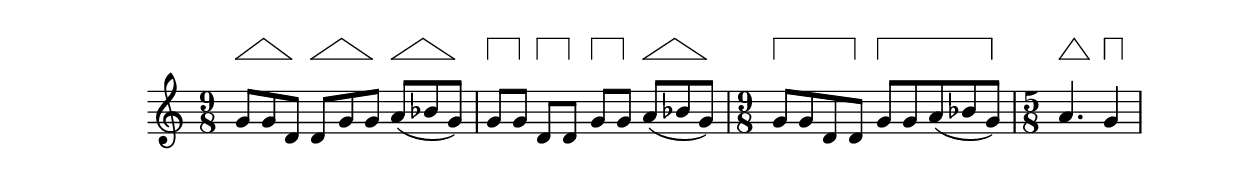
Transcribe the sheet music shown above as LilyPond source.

% DO NOT EDIT this file manually; it is automatically
% generated from Documentation/snippets/new
% Make any changes in Documentation/snippets/new/
% and then run scripts/auxiliar/makelsr.py
%
% This file is in the public domain.
%% Note: this file works from version 2.14.0
\version "2.14.0"

\header {
%% Translation of GIT committish: 70f5f30161f7b804a681cd080274bfcdc9f4fe8c
  texidoces = "
La agrupación de pulsos dentro de un compás está controlada por la
propiedad de contexto @code{beatStructure}.  Hay establecidos valores
de @code{beatStructure} para muchos tipos de compases en
@file{scm/time-signature-settings.scm}.  Los valores de
@code{beatStructure} se pueden cambiar o establecer con @code{\\set}.
Como alternativa, se puede usar la función de Scheme
@code{set-time-signature} para establecer tanto el compás como la
estructura de pulsos.  @code{set-time-signature} acepta tres
argumentos: el número de pulsos, la longitud del pulso y la agrupación
interna de los pulsos en el compás.  Tanto @code{\\time} como
@code{set-time-signature} se aplican al contexto @code{Timing}, por lo
que no restablecen los valores de @code{beatStructure} ni de
@code{baseMoment} que se establezcan en otros contextos de nivel
inferior, como @code{Voice}.

Si el grabador @code{Measure_grouping_engraver} está incluido en uno
de los contextos de presentación, se imprimirán signos de agrupación
de pulsos.  Estos símbolos facilitan la lectura de música moderna
rítmicamente compleja.  En este ejemplo, el compás de 9/8 se agrupa
según dos patrones distintos utilizando los dos métodos, mientras que
el compás de 5/8 se agrupa de acuerdo con el ajuste predeterminado que
está en @file{scm/time-signature-settings.scm}:

"
doctitlees = "Símbolos de dirección y símbolos de agrupación de compás"


%% Translation of GIT committish: 0a868be38a775ecb1ef935b079000cebbc64de40
  texidocde = "
Optionen, mit denen die Balken in einem Takt gruppiert werden, sind
durch die Scheme-Funktion @code{set-time-signature} erhältlich, die
drei Argumente braucht:  Die Zahl der Taktschläge, die Länge des
Schlages und die interne gruppieren von Balken in dem Takt.  Wenn der
@code{Measure_grouping_engraver} hinzugefügt worden ist, erstellt
diese Funktion auch @code{MeasureGrouping}-(Taktgruppen)-Zeichen.  Derartige
Zeichen erleichtern das Lesen von rhythmisch komplexer Musik.  In dem
Beispiel ist der 9/8-Takt in 2, 2, 2 und 3 aufgeteilt.  Das wird
der @code{set-time-signature}-Funktion als das dritte Argument mitgegeben:
@code{'(2 2 2 3)}:

"
  doctitlede = "Dirigierzeichen Taktgruppenzeichen"



%% Translation of GIT committish: 190a067275167c6dc9dd0afef683d14d392b7033
  texidocfr = "
Les règles de ligature par mesure sont gérées par la propriété
@code{beatStructure}.  Ses valeurs par défaut sont répertoriées, par
métrique, dans le fichier @code{scm/@/time-@/signature@/-settings@/.scm}.  Elles
sont modifiables grâce à la commande @code{\\set}.
La fonction Scheme @code{set-time-signature} permet quant à elle de
définir à la fois la métrique et la pulsation.  Celle-ci prend trois
arguments@tie{}: le nombre de pulsations, la durée de la pulsation et le
regroupement des pulsations dans la mesure.   @code{\\time} et
@code{set-time-signature} s'appliquent tous deux au contexte
@code{Timing}@tie{}; ils ne redéfiniront donc pas les valeurs de
@code{beatStructure} ou @code{baseMoment} lorsque qu'elles sont
modifiées dans un contexte de niveau inférieur comme @code{Voice} par
exemple.
Si l'on fait appel au @code{Measure_grouping_engraver}, la fonction
@code{set-time-signature} créera aussi des symboles
@code{MeasureGrouping}.  Ces symboles aident à la lecture des œuvres
modernes à la rythmique complexe.  Dans l'exemple qui suit, la mesure à
9/8 est divisée en 2, 2, 2 et 3, alors que la mesure à 5/8 répond aux
règles par défaut contenues dans le fichier @w{@code{scm/@/beam@/-settings@/.scm}}.

"
  doctitlefr = "Signes de direction signes de sous-groupe"

  lsrtags = "rhythms"
  texidoc = "
Beat grouping within a measure is controlled by the context property
@code{beatStructure}.  Values of @code{beatStructure} are
established for many time signatures in
@file{scm/time-signature-settings.scm}.  Values of @code{beatStructure}
can be changed or set with @code{\\set}.
Alternatively, the
Scheme function @code{set-time-signature} can be used to both
set the time signature and establish the beat structure.
@code{set-time-signature}, takes three arguments: the
number of beats, the beat length, and the internal grouping of beats in
the measure.  @code{\\time} and @code{set-time-signature} both apply
to the @code{Timing} context, so they will not reset values of
@code{beatStructure} or @code{baseMoment} that are set in
other lower-level contexts, such as @code{Voice}.

If the @code{Measure_grouping_engraver} is included
in one of the display contexts, measure grouping signs will be
created.  Such signs ease reading rhythmically complex modern music.
In the example, the 9/8 measure is grouped in two different
patterns using the two different methods, while the 5/8 measure
is grouped according to the default setting in
@file{scm/time-signature-settings.scm}:
"
  doctitle = "Conducting signs measure grouping signs"
} % begin verbatim



\score {
  \new Voice \relative c'' {
    \time 9/8
    g8 g d d g g a( bes g) |
    \set Timing.beatStructure = #'(2 2 2 3)
    g8 g d d g g a( bes g) |
    #(set-time-signature 9 8 '(4 5))
    g8 g d d g g a( bes g) |
    \time 5/8
    a4. g4 |
  }
  \layout {
    \context {
      \Staff
      \consists "Measure_grouping_engraver"
    }
  }
}
